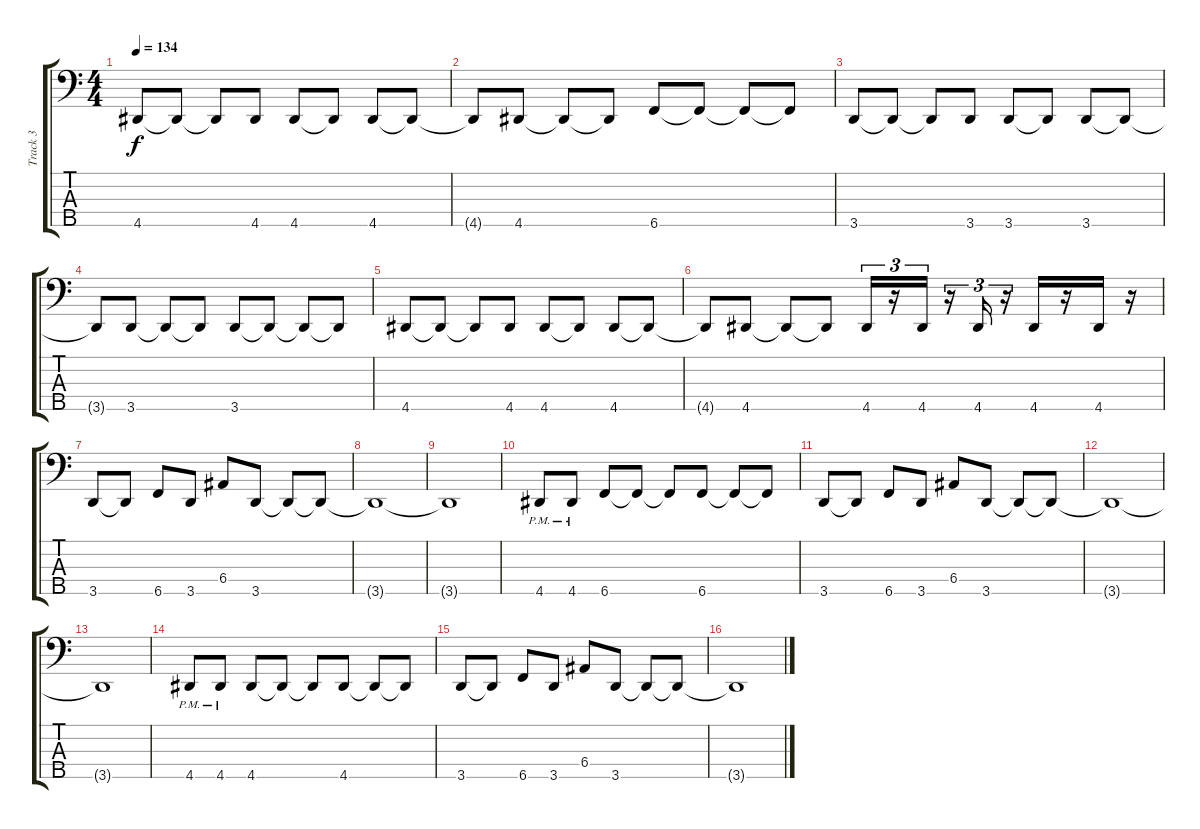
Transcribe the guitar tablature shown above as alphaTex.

\track ("Track 3" "Track 3") {instrument slapbass2}
\staff {score tabs}
\tuning (G2 D2 A1 E1 B0) {hide}
\ts (4 4)
\tempo 134
\clef f4
\ks c
4.5.8{dy f} 4.5{t}.8 4.5{t}.8 4.5.8 4.5.8 4.5{t}.8 4.5.8 4.5{t}.8 |
4.5{t}.8 4.5.8 4.5{t}.8 4.5{t}.8 6.5.8 6.5{t}.8 6.5{t}.8 6.5{t}.8 |
3.5.8 3.5{t}.8 3.5{t}.8 3.5.8 3.5.8 3.5{t}.8 3.5.8 3.5{t}.8 |
3.5{t}.8 3.5.8 3.5{t}.8 3.5{t}.8 3.5.8 3.5{t}.8 3.5{t}.8 3.5{t}.8 |
4.5.8 4.5{t}.8 4.5{t}.8 4.5.8 4.5.8 4.5{t}.8 4.5.8 4.5{t}.8 |
4.5{t}.8 4.5.8 4.5{t}.8 4.5{t}.8 4.5.16{tu (3 2)} r.16{tu (3 2)} 4.5.16{tu (3 2)} r.16{tu (3 2)} 4.5.16{tu (3 2)} r.16{tu (3 2)} 4.5.16 r.16 4.5.16 r.16 |
3.5.8 3.5{t}.8 6.5.8 3.5.8 6.4.8 3.5.8 3.5{t}.8 3.5{t}.8 |
3.5{t}.1 |
3.5{t}.1 |
4.5{pm}.8 4.5{pm}.8 6.5.8 6.5{t}.8 6.5{t}.8 6.5.8 6.5{t}.8 6.5{t}.8 |
3.5.8 3.5{t}.8 6.5.8 3.5.8 6.4.8 3.5.8 3.5{t}.8 3.5{t}.8 |
3.5{t}.1 |
3.5{t}.1 |
4.5{pm}.8 4.5{pm}.8 4.5.8 4.5{t}.8 4.5{t}.8 4.5.8 4.5{t}.8 4.5{t}.8 |
3.5.8 3.5{t}.8 6.5.8 3.5.8 6.4.8 3.5.8 3.5{t}.8 3.5{t}.8 |
3.5{t}.1
